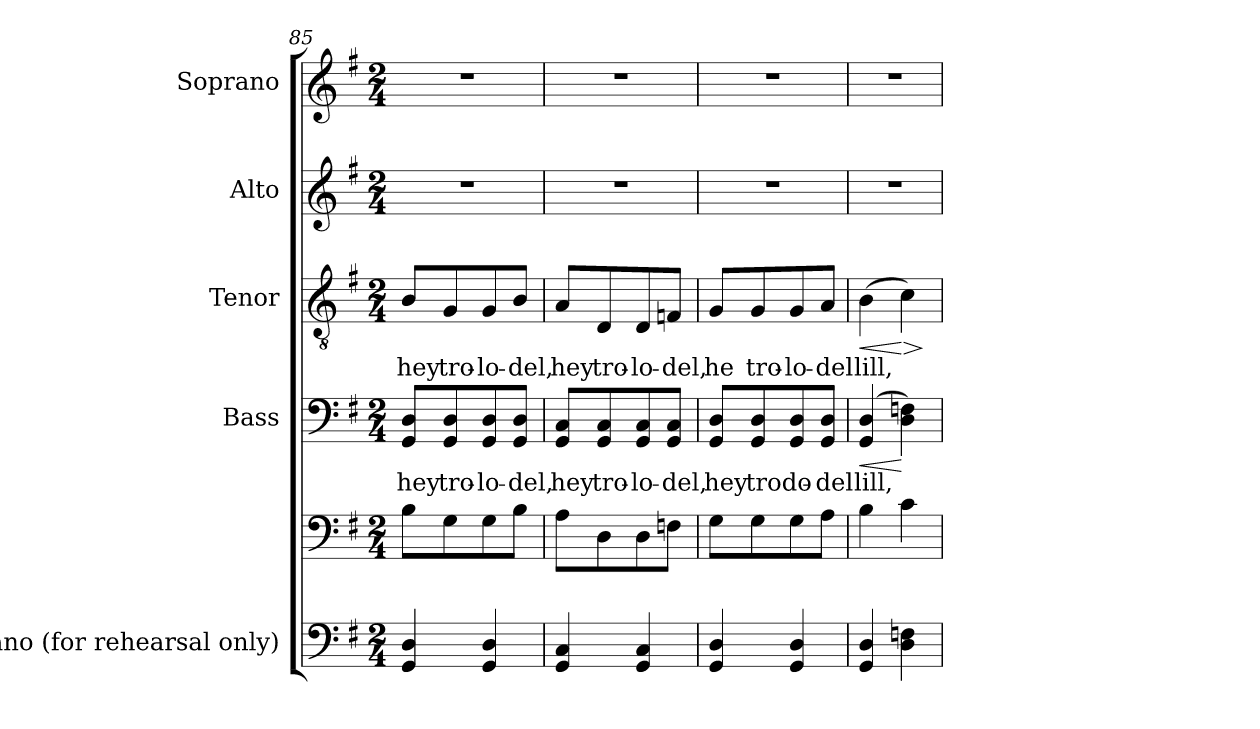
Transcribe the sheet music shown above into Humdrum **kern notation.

**kern	**kern	**kern	**text	**dynam	**kern	**text	**dynam	**kern	**kern
*part5	*part5	*part4	*part4	*part4	*part3	*part3	*part3	*part2	*part1
*staff6	*staff5	*staff4	*staff4	*staff4	*staff3	*staff3	*staff3	*staff2	*staff1
*I"Piano (for rehearsal only)	*	*I"Bass	*	*	*I"Tenor	*	*	*I"Alto	*I"Soprano
*I'Pno.	*	*I'B.	*	*	*I'T.	*	*	*I'A.	*I'S.
*clefF4	*clefF4	*clefF4	*	*	*clefGv2	*	*	*clefG2	*clefG2
*	*	*	*	*	*ITrd7c12	*	*	*	*
*k[f#]	*k[f#]	*k[f#]	*	*	*k[f#]	*	*	*k[f#]	*k[f#]
*G:	*G:	*G:	*	*	*G:	*	*	*G:	*G:
*M2/4	*M2/4	*M2/4	*	*	*M2/4	*	*	*M2/4	*M2/4
=85	=85	=85	=85	=85	=85	=85	=85	=85	=85
!	!	!	!LO:LY:b:color=#000000	!	!	!	!	!	!
!	!	!	!	!	!	!LO:LY:b:color=#000000	!	!LO:N:vis=1	!LO:N:vis=1
4GGi/ 4Di	8Bi\L	8GGi/ 8DiL	hey	.	8BBi/L	hey	.	2r	2r
!	!	!	!LO:LY:b:color=#000000	!	!	!	!	!	!
!	!	!	!	!	!	!LO:LY:b:color=#000000	!	!	!
.	8Gi\	8GGi/ 8Di	tro-	.	8GGi/	tro-	.	.	.
!	!	!	!LO:LY:b:color=#000000	!	!	!	!	!	!
!	!	!	!	!	!	!LO:LY:b:color=#000000	!	!	!
4GGi/ 4Di	8Gi\	8GGi/ 8Di	-lo-	.	8GGi/	-lo-	.	.	.
!	!	!	!LO:LY:b:color=#000000	!	!	!	!	!	!
!	!	!	!	!	!	!LO:LY:b:color=#000000	!	!	!
.	8Bi\J	8GGi/ 8DiJ	-del,	.	8BBi/J	-del,	.	.	.
=86	=86	=86	=86	=86	=86	=86	=86	=86	=86
!	!	!	!LO:LY:b:color=#000000	!	!	!	!	!	!
!	!	!	!	!	!	!LO:LY:b:color=#000000	!	!LO:N:vis=1	!LO:N:vis=1
4GGi/ 4Ci	8Ai\L	8GGi/ 8CiL	hey	.	8AAi/L	hey	.	2r	2r
!	!	!	!LO:LY:b:color=#000000	!	!	!	!	!	!
!	!	!	!	!	!	!LO:LY:b:color=#000000	!	!	!
.	8Di\	8GGi/ 8Ci	tro-	.	8DDi/	tro-	.	.	.
!	!	!	!LO:LY:b:color=#000000	!	!	!	!	!	!
!	!	!	!	!	!	!LO:LY:b:color=#000000	!	!	!
4GGi/ 4Ci	8Di\	8GGi/ 8Ci	-lo-	.	8DDi/	-lo-	.	.	.
!	!	!	!LO:LY:b:color=#000000	!	!	!	!	!	!
!	!	!	!	!	!	!LO:LY:b:color=#000000	!	!	!
.	8Fni\J	8GGi/ 8CiJ	-del,	.	8FFni/J	-del,	.	.	.
!!LO:PB:g=z
=87	=87	=87	=87	=87	=87	=87	=87	=87	=87
!	!	!	!LO:LY:b:color=#000000	!	!	!	!	!	!
!	!	!	!	!	!	!LO:LY:b:color=#000000	!	!LO:N:vis=1	!LO:N:vis=1
4GGi/ 4Di	8Gi\L	8GGi/ 8DiL	hey	.	8GGi/L	he	.	2r	2r
!	!	!	!LO:LY:b:color=#000000	!	!	!	!	!	!
!	!	!	!	!	!	!LO:LY:b:color=#000000	!	!	!
.	8Gi\	8GGi/ 8Di	trodo-	.	8GGi/	tro-	.	.	.
!	!	!	!	!	!	!LO:LY:b:color=#000000	!	!	!
4GGi/ 4Di	8Gi\	8GGi/ 8Di	.	.	8GGi/	-lo-	.	.	.
!	!	!	!LO:LY:b:color=#000000	!	!	!	!	!	!
!	!	!	!	!	!	!LO:LY:b:color=#000000	!	!	!
.	8Ai\J	8GGi/ 8DiJ	-del	.	8AAi/J	-del	.	.	.
=88	=88	=88	=88	=88	=88	=88	=88	=88	=88
!	!	!	!LO:LY:b:color=#000000	!LO:HP:b	!	!	!	!	!
!	!	!	!	!LO:HP:n=1:b	!	!	!	!	!
!	!	!	!	!	!	!LO:LY:b:color=#000000	!LO:HP:b	!LO:N:vis=1	!LO:N:vis=1
4GGi/ 4Di	4Bi\	(4GGi/ 4Di	lill,	< >	(4BBi\	lill,	<	2r	2r
!	!	!	!	!	!	!	!LO:HP:n=1:b	!	!
4Di\ 4Fni	4ci\	4Di\ 4Fni)	.	[	4Ci\)	.	[ >	.	.
.	.	.	.	]	.	.	]	.	.
=	=	=	=	=	=	=	=	=	=
*-	*-	*-	*-	*-	*-	*-	*-	*-	*-
